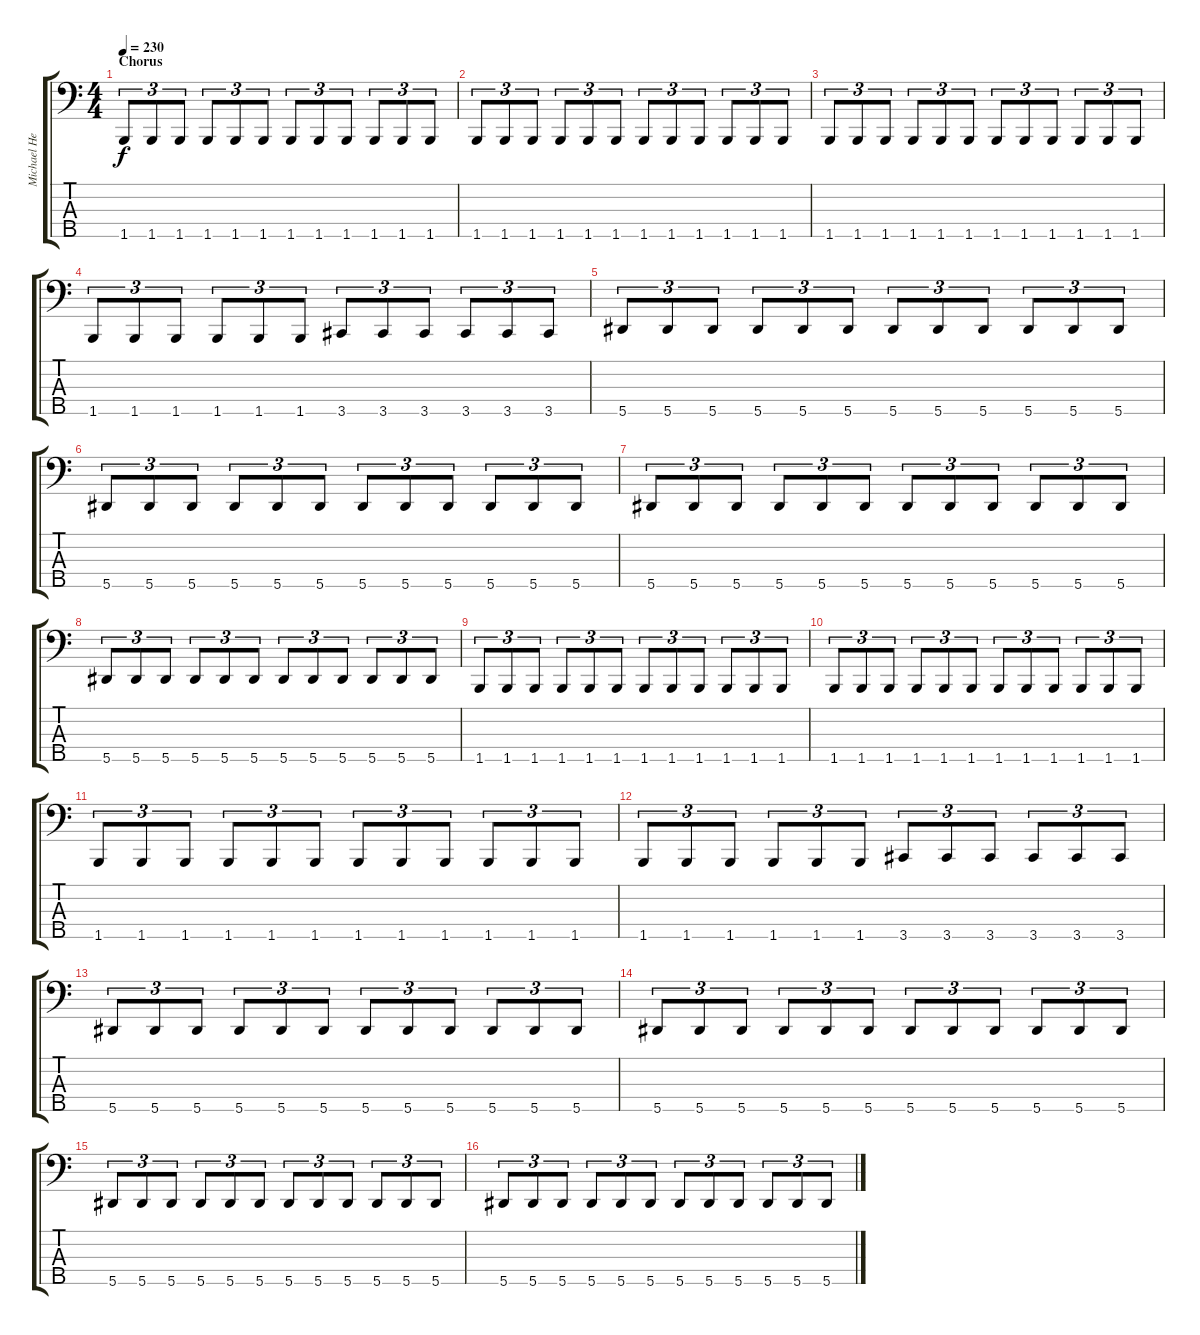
\track ("Michael Hedlund" "Michael He") {instrument electricbassfinger}
\staff {score tabs}
\tuning (Gb2 Db2 Ab1 Eb1 Bb0) {hide}
\ts (4 4)
\section ("" "Chorus")
\tempo 230
\clef f4
\ks c
1.5.8{tu (3 2) dy f} 1.5.8{tu (3 2)} 1.5.8{tu (3 2)} 1.5.8{tu (3 2)} 1.5.8{tu (3 2)} 1.5.8{tu (3 2)} 1.5.8{tu (3 2)} 1.5.8{tu (3 2)} 1.5.8{tu (3 2)} 1.5.8{tu (3 2)} 1.5.8{tu (3 2)} 1.5.8{tu (3 2)} |
1.5.8{tu (3 2)} 1.5.8{tu (3 2)} 1.5.8{tu (3 2)} 1.5.8{tu (3 2)} 1.5.8{tu (3 2)} 1.5.8{tu (3 2)} 1.5.8{tu (3 2)} 1.5.8{tu (3 2)} 1.5.8{tu (3 2)} 1.5.8{tu (3 2)} 1.5.8{tu (3 2)} 1.5.8{tu (3 2)} |
1.5.8{tu (3 2)} 1.5.8{tu (3 2)} 1.5.8{tu (3 2)} 1.5.8{tu (3 2)} 1.5.8{tu (3 2)} 1.5.8{tu (3 2)} 1.5.8{tu (3 2)} 1.5.8{tu (3 2)} 1.5.8{tu (3 2)} 1.5.8{tu (3 2)} 1.5.8{tu (3 2)} 1.5.8{tu (3 2)} |
1.5.8{tu (3 2)} 1.5.8{tu (3 2)} 1.5.8{tu (3 2)} 1.5.8{tu (3 2)} 1.5.8{tu (3 2)} 1.5.8{tu (3 2)} 3.5.8{tu (3 2)} 3.5.8{tu (3 2)} 3.5.8{tu (3 2)} 3.5.8{tu (3 2)} 3.5.8{tu (3 2)} 3.5.8{tu (3 2)} |
5.5.8{tu (3 2)} 5.5.8{tu (3 2)} 5.5.8{tu (3 2)} 5.5.8{tu (3 2)} 5.5.8{tu (3 2)} 5.5.8{tu (3 2)} 5.5.8{tu (3 2)} 5.5.8{tu (3 2)} 5.5.8{tu (3 2)} 5.5.8{tu (3 2)} 5.5.8{tu (3 2)} 5.5.8{tu (3 2)} |
5.5.8{tu (3 2)} 5.5.8{tu (3 2)} 5.5.8{tu (3 2)} 5.5.8{tu (3 2)} 5.5.8{tu (3 2)} 5.5.8{tu (3 2)} 5.5.8{tu (3 2)} 5.5.8{tu (3 2)} 5.5.8{tu (3 2)} 5.5.8{tu (3 2)} 5.5.8{tu (3 2)} 5.5.8{tu (3 2)} |
5.5.8{tu (3 2)} 5.5.8{tu (3 2)} 5.5.8{tu (3 2)} 5.5.8{tu (3 2)} 5.5.8{tu (3 2)} 5.5.8{tu (3 2)} 5.5.8{tu (3 2)} 5.5.8{tu (3 2)} 5.5.8{tu (3 2)} 5.5.8{tu (3 2)} 5.5.8{tu (3 2)} 5.5.8{tu (3 2)} |
5.5.8{tu (3 2)} 5.5.8{tu (3 2)} 5.5.8{tu (3 2)} 5.5.8{tu (3 2)} 5.5.8{tu (3 2)} 5.5.8{tu (3 2)} 5.5.8{tu (3 2)} 5.5.8{tu (3 2)} 5.5.8{tu (3 2)} 5.5.8{tu (3 2)} 5.5.8{tu (3 2)} 5.5.8{tu (3 2)} |
1.5.8{tu (3 2)} 1.5.8{tu (3 2)} 1.5.8{tu (3 2)} 1.5.8{tu (3 2)} 1.5.8{tu (3 2)} 1.5.8{tu (3 2)} 1.5.8{tu (3 2)} 1.5.8{tu (3 2)} 1.5.8{tu (3 2)} 1.5.8{tu (3 2)} 1.5.8{tu (3 2)} 1.5.8{tu (3 2)} |
1.5.8{tu (3 2)} 1.5.8{tu (3 2)} 1.5.8{tu (3 2)} 1.5.8{tu (3 2)} 1.5.8{tu (3 2)} 1.5.8{tu (3 2)} 1.5.8{tu (3 2)} 1.5.8{tu (3 2)} 1.5.8{tu (3 2)} 1.5.8{tu (3 2)} 1.5.8{tu (3 2)} 1.5.8{tu (3 2)} |
1.5.8{tu (3 2)} 1.5.8{tu (3 2)} 1.5.8{tu (3 2)} 1.5.8{tu (3 2)} 1.5.8{tu (3 2)} 1.5.8{tu (3 2)} 1.5.8{tu (3 2)} 1.5.8{tu (3 2)} 1.5.8{tu (3 2)} 1.5.8{tu (3 2)} 1.5.8{tu (3 2)} 1.5.8{tu (3 2)} |
1.5.8{tu (3 2)} 1.5.8{tu (3 2)} 1.5.8{tu (3 2)} 1.5.8{tu (3 2)} 1.5.8{tu (3 2)} 1.5.8{tu (3 2)} 3.5.8{tu (3 2)} 3.5.8{tu (3 2)} 3.5.8{tu (3 2)} 3.5.8{tu (3 2)} 3.5.8{tu (3 2)} 3.5.8{tu (3 2)} |
5.5.8{tu (3 2)} 5.5.8{tu (3 2)} 5.5.8{tu (3 2)} 5.5.8{tu (3 2)} 5.5.8{tu (3 2)} 5.5.8{tu (3 2)} 5.5.8{tu (3 2)} 5.5.8{tu (3 2)} 5.5.8{tu (3 2)} 5.5.8{tu (3 2)} 5.5.8{tu (3 2)} 5.5.8{tu (3 2)} |
5.5.8{tu (3 2)} 5.5.8{tu (3 2)} 5.5.8{tu (3 2)} 5.5.8{tu (3 2)} 5.5.8{tu (3 2)} 5.5.8{tu (3 2)} 5.5.8{tu (3 2)} 5.5.8{tu (3 2)} 5.5.8{tu (3 2)} 5.5.8{tu (3 2)} 5.5.8{tu (3 2)} 5.5.8{tu (3 2)} |
5.5.8{tu (3 2)} 5.5.8{tu (3 2)} 5.5.8{tu (3 2)} 5.5.8{tu (3 2)} 5.5.8{tu (3 2)} 5.5.8{tu (3 2)} 5.5.8{tu (3 2)} 5.5.8{tu (3 2)} 5.5.8{tu (3 2)} 5.5.8{tu (3 2)} 5.5.8{tu (3 2)} 5.5.8{tu (3 2)} |
5.5.8{tu (3 2)} 5.5.8{tu (3 2)} 5.5.8{tu (3 2)} 5.5.8{tu (3 2)} 5.5.8{tu (3 2)} 5.5.8{tu (3 2)} 5.5.8{tu (3 2)} 5.5.8{tu (3 2)} 5.5.8{tu (3 2)} 5.5.8{tu (3 2)} 5.5.8{tu (3 2)} 5.5.8{tu (3 2)}
